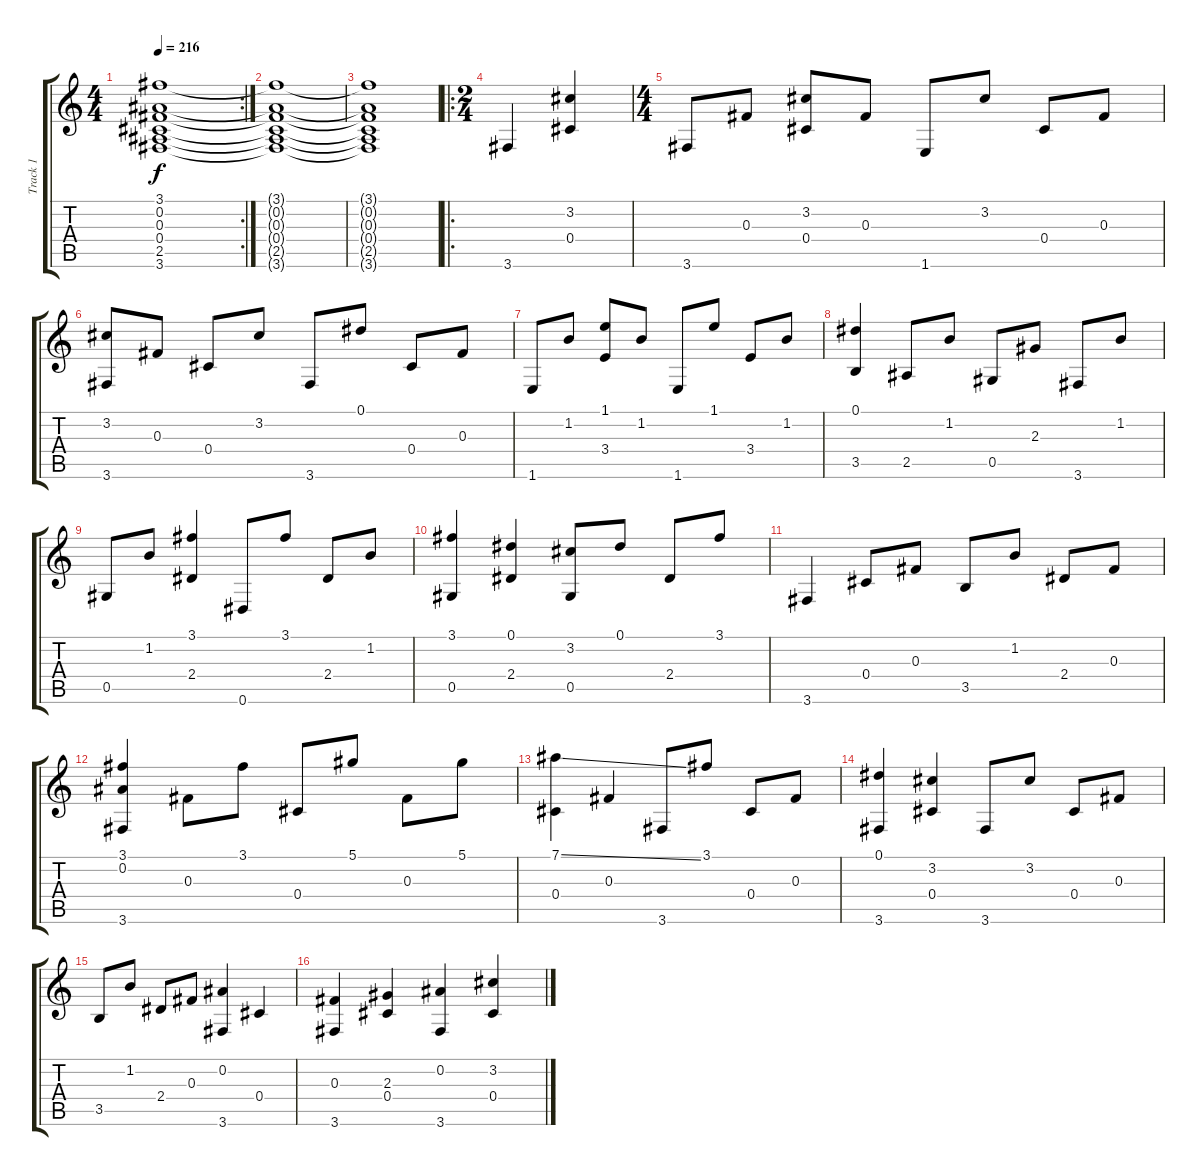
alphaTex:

\track ("Track 1" "Track 1") {instrument acousticguitarsteel}
\staff {score tabs}
\tuning (Eb4 Bb3 Gb3 Db3 Ab2 Eb2) {hide}
\rc 2
\ts (4 4)
\tempo 216
\clef g2
\ks c
(3.1{t} 0.2{t} 0.3{t} 0.4{t} 2.5{t} 3.6{t}).1{dy f} |
(3.1{t} 0.2{t} 0.3{t} 0.4{t} 2.5{t} 3.6{t}).1 |
(3.1{t} 0.2{t} 0.3{t} 0.4{t} 2.5{t} 3.6{t}).1 |
\ro
\ts (2 4)
3.6.4 (3.2 0.4).4 |
\ts (4 4)
3.6.8 0.3.8 (3.2 0.4).8 0.3.8 1.6.8 3.2.8 0.4.8 0.3.8 |
(3.2 3.6).8 0.3.8 0.4.8 3.2.8 3.6.8 0.1.8 0.4.8 0.3.8 |
1.6.8 1.2.8 (1.1 3.4).8 1.2.8 1.6.8 1.1.8 3.4.8 1.2.8 |
(0.1 3.5).4 2.5.8 1.2.8 0.5.8 2.3.8 3.6.8 1.2.8 |
0.5.8 1.2.8 (3.1 2.4).4 0.6.8 3.1.8 2.4.8 1.2.8 |
(3.1 0.5).4 (0.1 2.4).4 (3.2 0.5).8 0.1.8 2.4.8 3.1.8 |
3.6.4 0.4.8 0.3.8 3.5.8 1.2.8 2.4.8 0.3.8 |
(3.1 0.2 3.6).4 0.3.8 3.1.8 0.4.8 5.1.8 0.3.8 5.1.8 |
(7.1{ss} 0.4).4 0.3.4 3.6.8 3.1.8 0.4.8 0.3.8 |
(0.1 3.6).4 (3.2 0.4).4 3.6.8 3.2.8 0.4.8 0.3.8 |
3.5.8 1.2.8 2.4.8 0.3.8 (0.2 3.6).4 0.4.4 |
(0.3 3.6).4 (2.3 0.4).4 (0.2 3.6).4 (3.2 0.4).4
